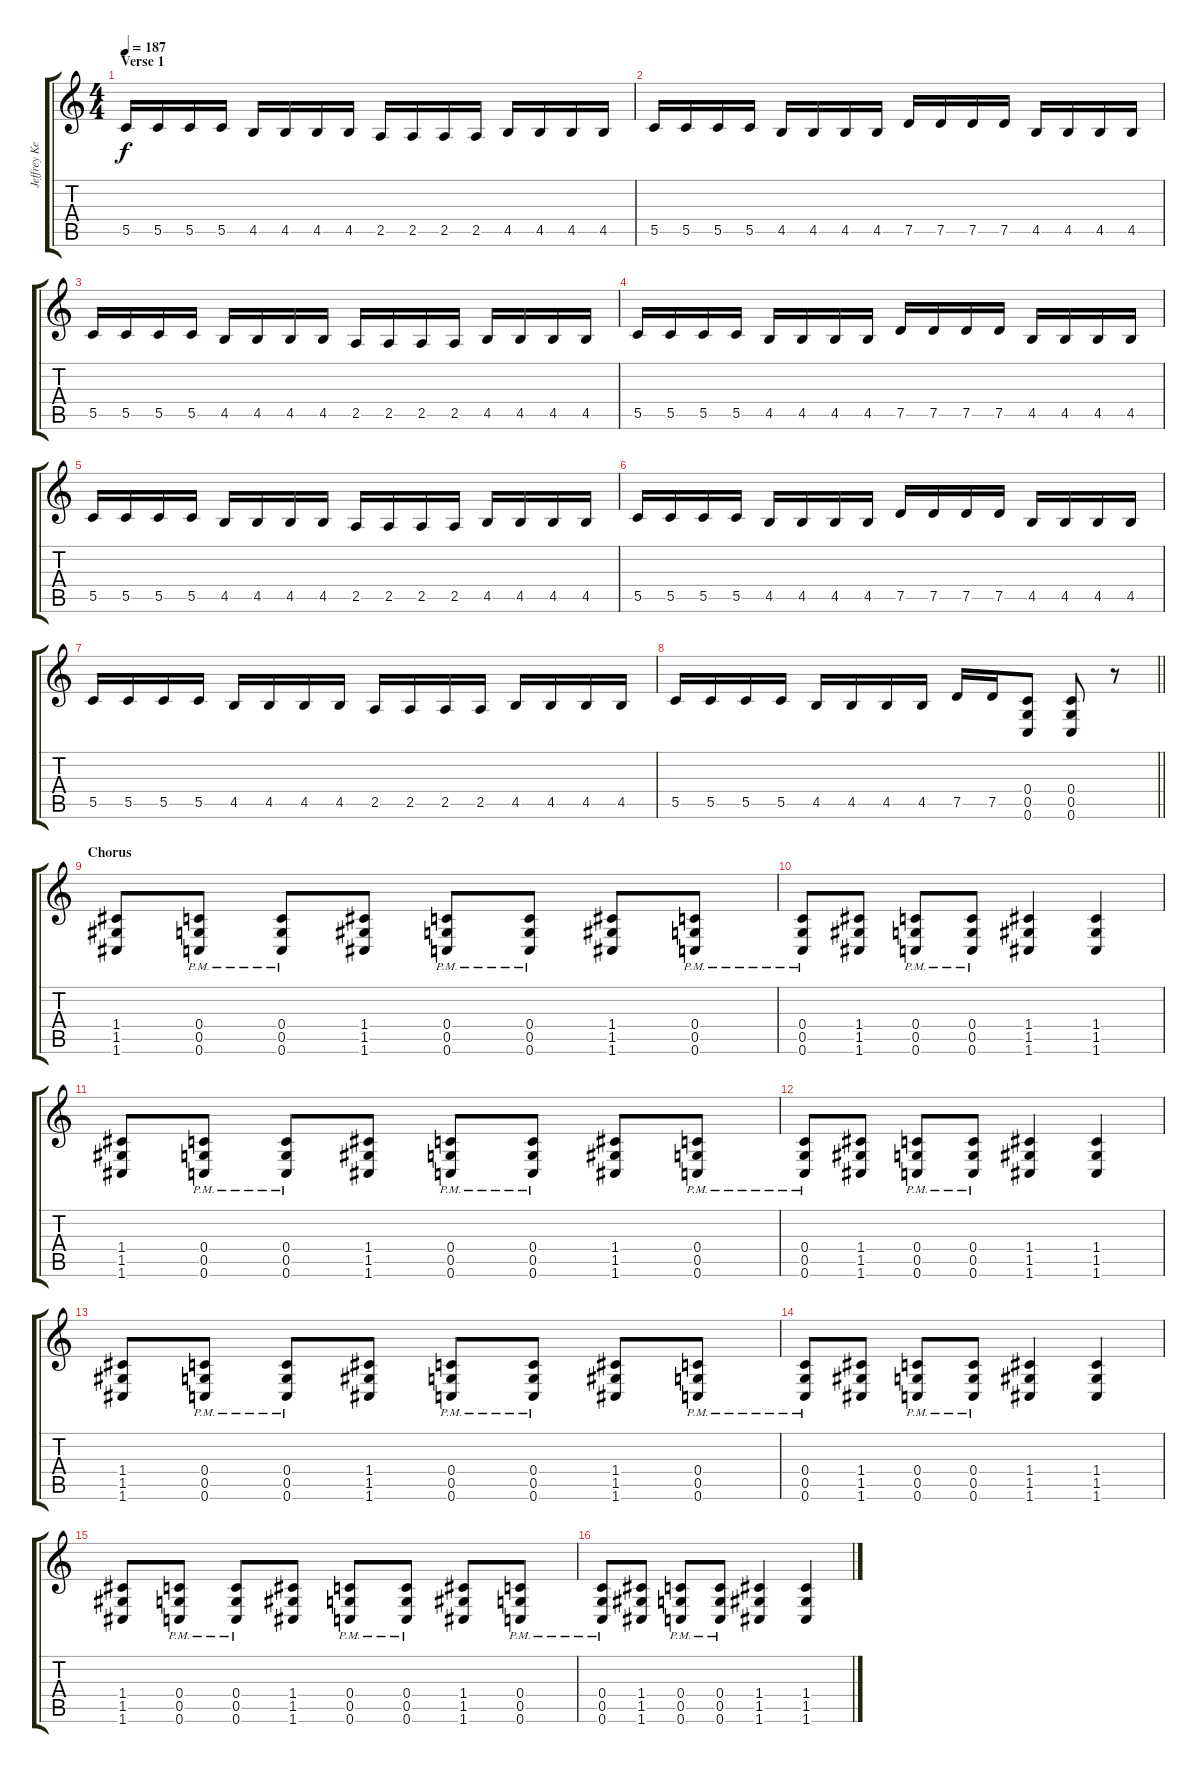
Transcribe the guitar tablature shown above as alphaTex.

\track ("Jeffrey Kendrick - Guitar" "Jeffrey Ke") {instrument distortionguitar}
\staff {score tabs}
\tuning (D4 A3 F3 C3 G2 C2) {hide}
\ts (4 4)
\section ("" "Verse 1")
\tempo 187
\clef g2
\ks c
5.5.16{dy f} 5.5.16 5.5.16 5.5.16 4.5.16 4.5.16 4.5.16 4.5.16 2.5.16 2.5.16 2.5.16 2.5.16 4.5.16 4.5.16 4.5.16 4.5.16 |
5.5.16 5.5.16 5.5.16 5.5.16 4.5.16 4.5.16 4.5.16 4.5.16 7.5.16 7.5.16 7.5.16 7.5.16 4.5.16 4.5.16 4.5.16 4.5.16 |
5.5.16 5.5.16 5.5.16 5.5.16 4.5.16 4.5.16 4.5.16 4.5.16 2.5.16 2.5.16 2.5.16 2.5.16 4.5.16 4.5.16 4.5.16 4.5.16 |
5.5.16 5.5.16 5.5.16 5.5.16 4.5.16 4.5.16 4.5.16 4.5.16 7.5.16 7.5.16 7.5.16 7.5.16 4.5.16 4.5.16 4.5.16 4.5.16 |
5.5.16 5.5.16 5.5.16 5.5.16 4.5.16 4.5.16 4.5.16 4.5.16 2.5.16 2.5.16 2.5.16 2.5.16 4.5.16 4.5.16 4.5.16 4.5.16 |
5.5.16 5.5.16 5.5.16 5.5.16 4.5.16 4.5.16 4.5.16 4.5.16 7.5.16 7.5.16 7.5.16 7.5.16 4.5.16 4.5.16 4.5.16 4.5.16 |
5.5.16 5.5.16 5.5.16 5.5.16 4.5.16 4.5.16 4.5.16 4.5.16 2.5.16 2.5.16 2.5.16 2.5.16 4.5.16 4.5.16 4.5.16 4.5.16 |
\barLineRight lightlight
5.5.16 5.5.16 5.5.16 5.5.16 4.5.16 4.5.16 4.5.16 4.5.16 7.5.16 7.5.16 (0.4 0.5 0.6).8 (0.4 0.5 0.6).8 r.8 |
\section ("" "Chorus")
(1.4 1.5 1.6).8 (0.4 0.5 0.6{pm}).8 (0.4 0.5 0.6{pm}).8 (1.4 1.5 1.6).8 (0.4 0.5 0.6{pm}).8 (0.4 0.5 0.6{pm}).8 (1.4 1.5 1.6).8 (0.4 0.5 0.6{pm}).8 |
(0.4 0.5 0.6{pm}).8 (1.4 1.5 1.6).8 (0.4 0.5 0.6{pm}).8 (0.4 0.5 0.6{pm}).8 (1.4 1.5 1.6).4 (1.4 1.5 1.6).4 |
(1.4 1.5 1.6).8 (0.4 0.5 0.6{pm}).8 (0.4 0.5 0.6{pm}).8 (1.4 1.5 1.6).8 (0.4 0.5 0.6{pm}).8 (0.4 0.5 0.6{pm}).8 (1.4 1.5 1.6).8 (0.4 0.5 0.6{pm}).8 |
(0.4 0.5 0.6{pm}).8 (1.4 1.5 1.6).8 (0.4 0.5 0.6{pm}).8 (0.4 0.5 0.6{pm}).8 (1.4 1.5 1.6).4 (1.4 1.5 1.6).4 |
(1.4 1.5 1.6).8 (0.4 0.5 0.6{pm}).8 (0.4 0.5 0.6{pm}).8 (1.4 1.5 1.6).8 (0.4 0.5 0.6{pm}).8 (0.4 0.5 0.6{pm}).8 (1.4 1.5 1.6).8 (0.4 0.5 0.6{pm}).8 |
(0.4 0.5 0.6{pm}).8 (1.4 1.5 1.6).8 (0.4 0.5 0.6{pm}).8 (0.4 0.5 0.6{pm}).8 (1.4 1.5 1.6).4 (1.4 1.5 1.6).4 |
(1.4 1.5 1.6).8 (0.4 0.5 0.6{pm}).8 (0.4 0.5 0.6{pm}).8 (1.4 1.5 1.6).8 (0.4 0.5 0.6{pm}).8 (0.4 0.5 0.6{pm}).8 (1.4 1.5 1.6).8 (0.4 0.5 0.6{pm}).8 |
(0.4 0.5 0.6{pm}).8 (1.4 1.5 1.6).8 (0.4 0.5 0.6{pm}).8 (0.4 0.5 0.6{pm}).8 (1.4 1.5 1.6).4 (1.4 1.5 1.6).4
